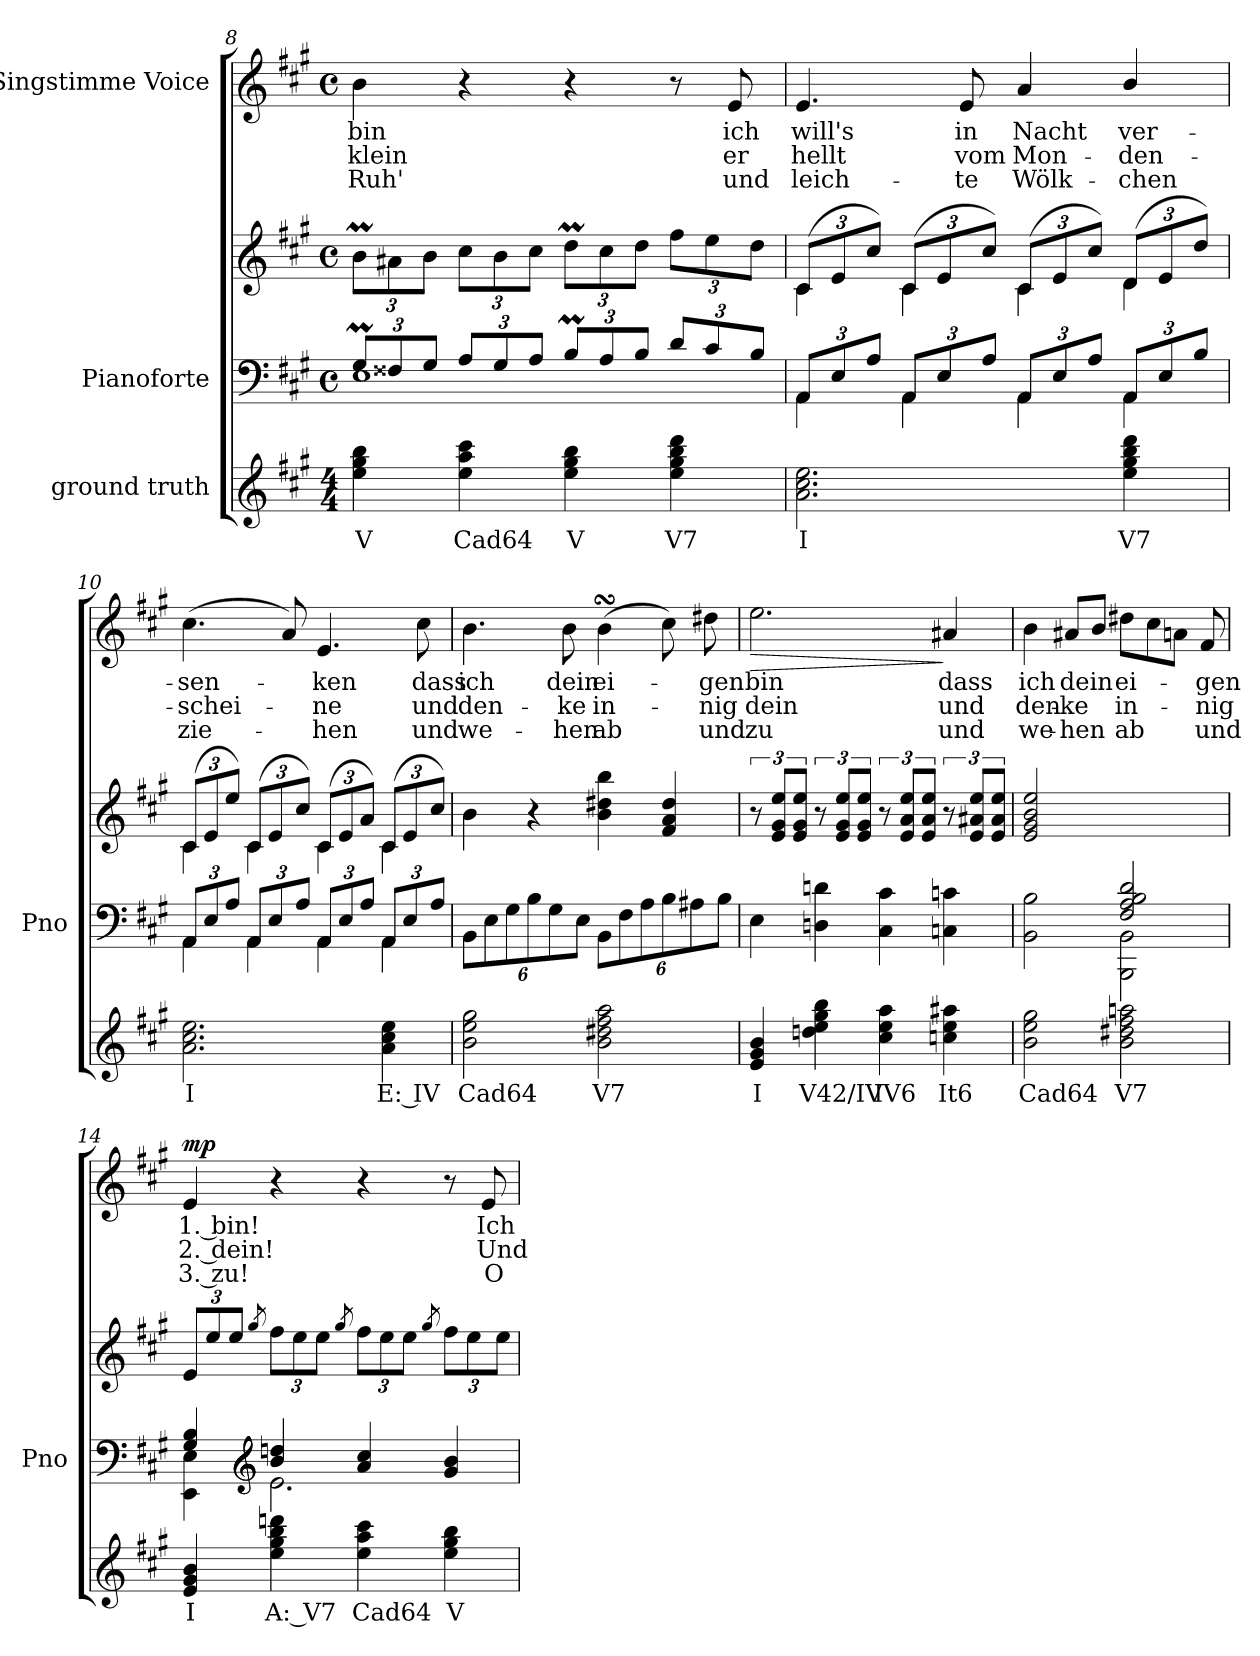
**kern	**text	**kern	**kern	**kern	**text	**text	**text	**dynam
*part3	*part3	*part2	*part2	*part1	*part1	*part1	*part1	*part1
*staff4	*staff4	*staff3	*staff2	*staff1	*staff1	*staff1	*staff1	*staff1
*I"ground truth	*	*I"Pianoforte	*	*I"Singstimme Voice	*	*	*	*
*	*	*I'Pno	*	*	*	*	*	*
*	*	*clefF4	*clefG2	*clefG2	*	*	*	*
*k[f#c#g#]	*	*k[f#c#g#]	*k[f#c#g#]	*k[f#c#g#]	*	*	*	*
*M4/4	*	*M4/4	*M4/4	*M4/4	*	*	*	*
*	*	*met(c)	*met(c)	*met(c)	*	*	*	*
=8	=8	=8	=8	=8	=8	=8	=8	=8
*	*	*Xbrackettup	*Xbrackettup	*	*	*	*	*
*	*	*^	*	*	*	*	*	*
!	!	!	!	!	!	!LO:LY:b	!LO:LY:b	!LO:LY:b	!
4ee 4gg# 4bb	V	12G#m/L	1E	12bM\L	4b\	bin	klein	Ruh'	.
.	.	12F##X/	.	12a#X\	.	.	.	.	.
.	.	12G#/J	.	12b\J	.	.	.	.	.
4ee 4aa 4ccc#	Cad64	12A/L	.	12cc#\L	4r	.	.	.	.
.	.	12G#/	.	12b\	.	.	.	.	.
.	.	12A/J	.	12cc#\J	.	.	.	.	.
4ee 4gg# 4bb	V	12BM/L	.	12ddM\L	4r	.	.	.	.
.	.	12A/	.	12cc#\	.	.	.	.	.
.	.	12B/J	.	12dd\J	.	.	.	.	.
4ee 4gg# 4bb 4ddd	V7	12d/L	.	12ff#\L	8r	.	.	.	.
.	.	12c#/	.	12ee\	.	.	.	.	.
!	!	!	!	!	!	!LO:LY:b	!LO:LY:b	!LO:LY:b	!
.	.	.	.	.	8e/	ich	er	und	.
.	.	12B/J	.	12dd\J	.	.	.	.	.
=9	=9	=9	=9	=9	=9	=9	=9	=9	=9
*	*	*	*	*^	*	*	*	*	*
!	!	!	!	!	!	!	!LO:LY:b	!LO:LY:b	!LO:LY:b	!
2.a 2.cc# 2.ee	I	12AA/L	4AA\	(<12c#/L	4c#\	4.e/	will's	hellt	leich-	.
.	.	12E/	.	12e/	.	.	.	.	.	.
.	.	12A/J	.	12cc#/J)	.	.	.	.	.	.
.	.	12AA/L	4AA\	(<12c#/L	4c#\	.	.	.	.	.
.	.	12E/	.	12e/	.	.	.	.	.	.
!	!	!	!	!	!	!	!LO:LY:b	!LO:LY:b	!LO:LY:b	!
.	.	.	.	.	.	8e/	in	vom	-te	.
.	.	12A/J	.	12cc#/J)	.	.	.	.	.	.
!	!	!	!	!	!	!	!LO:LY:b	!LO:LY:b	!LO:LY:b	!
.	.	12AA/L	4AA\	(<12c#/L	4c#\	4a/	Nacht	Mon-	Wölk-	.
.	.	12E/	.	12e/	.	.	.	.	.	.
.	.	12A/J	.	12cc#/J)	.	.	.	.	.	.
!	!	!	!	!	!	!	!LO:LY:b	!LO:LY:b	!LO:LY:b	!
4ee 4gg# 4bb 4ddd	V7	12AA/L	4AA\	(<12d/L	4d\	4b/	ver-	-den-	-chen	.
.	.	12E/	.	12e/	.	.	.	.	.	.
.	.	12B/J	.	12dd/J)	.	.	.	.	.	.
=10	=10	=10	=10	=10	=10	=10	=10	=10	=10	=10
!	!	!	!	!	!	!	!LO:LY:b	!LO:LY:b	!LO:LY:b	!
2.a 2.cc# 2.ee	I	12AA/L	4AA\	(<12c#/L	4c#\	(>4.cc#\	-sen-	-schei-	zie-	.
.	.	12E/	.	12e/	.	.	.	.	.	.
.	.	12A/J	.	12ee/J)	.	.	.	.	.	.
.	.	12AA/L	4AA\	(<12c#/L	4c#\	.	.	.	.	.
.	.	12E/	.	12e/	.	.	.	.	.	.
.	.	.	.	.	.	8a/)	.	.	.	.
.	.	12A/J	.	12cc#/J)	.	.	.	.	.	.
!	!	!	!	!	!	!	!LO:LY:b	!LO:LY:b	!LO:LY:b	!
.	.	12AA/L	4AA\	(<12c#/L	4c#\	4.e/	-ken	-ne	-hen	.
.	.	12E/	.	12e/	.	.	.	.	.	.
.	.	12A/J	.	12a/J)	.	.	.	.	.	.
4a 4cc# 4ee	E: IV	12AA/L	4AA\	(<12c#/L	4c#\	.	.	.	.	.
.	.	12E/	.	12e/	.	.	.	.	.	.
!	!	!	!	!	!	!	!LO:LY:b	!LO:LY:b	!LO:LY:b	!
.	.	.	.	.	.	8cc#\	dass	und	und	.
.	.	12A/J	.	12cc#/J)	.	.	.	.	.	.
*	*	*v	*v	*	*	*	*	*	*	*
*	*	*	*v	*v	*	*	*	*	*
=11	=11	=11	=11	=11	=11	=11	=11	=11
!	!	!	!	!	!LO:LY:b	!LO:LY:b	!LO:LY:b	!
2b 2ee 2gg#	Cad64	12BB\L	4b\	4.b\	ich	den-	we-	.
.	.	12E\	.	.	.	.	.	.
.	.	12G#\	.	.	.	.	.	.
.	.	12B\	4r	.	.	.	.	.
.	.	12G#\	.	.	.	.	.	.
!	!	!	!	!	!LO:LY:b	!LO:LY:b	!LO:LY:b	!
.	.	.	.	8b\	dein	-ke	-hen	.
.	.	12E\J	.	.	.	.	.	.
!	!	!	!	!	!LO:LY:b	!LO:LY:b	!LO:LY:b	!
2b 2dd#X 2ff# 2aa	V7	12BB\L	4b\ 4dd#X\ 4bb\	(>4bsSSS\	ei-	in-	ab	.
.	.	12F#\	.	.	.	.	.	.
.	.	12A\	.	.	.	.	.	.
.	.	12B\	4f#/ 4a/ 4dd#/	8cc#\)	.	.	.	.
.	.	12A#X\	.	.	.	.	.	.
!	!	!	!	!	!LO:LY:b	!LO:LY:b	!LO:LY:b	!
.	.	.	.	8dd#X\	-gen	-nig	und	.
.	.	12B\J	.	.	.	.	.	.
=12	=12	=12	=12	=12	=12	=12	=12	=12
*	*	*	*brackettup	*	*	*	*	*
!	!	!	!	!	!LO:LY:b	!LO:LY:b	!LO:LY:b	!LO:HP:b
4e 4g# 4b	I	4E\	12r	2.ee\	bin	dein	zu	>
.	.	.	12e/ 12g#/ 12ee/L	.	.	.	.	.
.	.	.	12e/ 12g#/ 12ee/J	.	.	.	.	.
4ddn 4ee 4gg# 4bb	V42/IV	4Dn\ 4dn\	12r	.	.	.	.	.
.	.	.	12e/ 12g#/ 12ee/L	.	.	.	.	.
.	.	.	12e/ 12g#/ 12ee/J	.	.	.	.	.
4cc# 4ee 4aa	IV6	4C#\ 4c#\	12r	.	.	.	.	.
.	.	.	12e/ 12a/ 12ee/L	.	.	.	.	.
.	.	.	12e/ 12a/ 12ee/J	.	.	.	.	.
!	!	!	!	!	!LO:LY:b	!LO:LY:b	!LO:LY:b	!
4ccn 4ee 4aa#X	It6	4Cn\ 4cn\	12r	4a#X/	dass	und	und	]
.	.	.	12e/ 12a#X/ 12ee/L	.	.	.	.	.
.	.	.	12e/ 12a#/ 12ee/J	.	.	.	.	.
=13	=13	=13	=13	=13	=13	=13	=13	=13
*	*	*^	*	*	*	*	*	*
!	!	!	!	!	!	!LO:LY:b	!LO:LY:b	!LO:LY:b	!
2b 2ee 2gg#	Cad64	2ryy	2BB\ 2B\	2e/ 2g#/ 2b/ 2ee/	4b\	ich	den-	we-	.
!	!	!	!	!	!	!LO:LY:b	!LO:LY:b	!LO:LY:b	!
.	.	.	.	.	8a#X/L	dein	-ke	-hen	.
.	.	.	.	.	8b/J	.	.	.	.
!	!	!	!	!	!	!LO:LY:b	!LO:LY:b	!LO:LY:b	!
2b 2dd#X 2ff# 2aan	V7	2F#/ 2A/ 2B/ 2d/	2BBB\ 2BB\	2ryy	8dd#X\L	ei-	in-	ab	.
.	.	.	.	.	8cc#\	.	.	.	.
.	.	.	.	.	8an\J	.	.	.	.
!	!	!	!	!	!	!LO:LY:b	!LO:LY:b	!LO:LY:b	!
.	.	.	.	.	8f#/	-gen	-nig	und	.
=14	=14	=14	=14	=14	=14	=14	=14	=14	=14
*	*	*	*	*Xbrackettup	*	*	*	*	*
!	!	!	!	!	!	!LO:LY:b	!LO:LY:b	!LO:LY:b	!LO:DY:a
4e 4g# 4b	I	4G#/ 4B/	4EE\ 4E\	12e/L	4e/	1. bin!	2. dein!	3. zu!	mp
.	.	.	.	12ee/	.	.	.	.	.
.	.	.	.	12ee/J	.	.	.	.	.
*	*	*clefG2	*	*	*	*	*	*	*
.	.	.	.	8qgg#/	.	.	.	.	.
4ee 4gg# 4bb 4dddn	A: V7	4b/ 4ddn/	2.e\	12ff#\L	4r	.	.	.	.
.	.	.	.	12ee\	.	.	.	.	.
.	.	.	.	12ee\J	.	.	.	.	.
.	.	.	.	8qgg#/	.	.	.	.	.
4ee 4aa 4ccc#	Cad64	4a/ 4cc#/	.	12ff#\L	4r	.	.	.	.
.	.	.	.	12ee\	.	.	.	.	.
.	.	.	.	12ee\J	.	.	.	.	.
.	.	.	.	8qgg#/	.	.	.	.	.
4ee 4gg# 4bb	V	4g#/ 4b/	.	12ff#\L	8r	.	.	.	.
.	.	.	.	12ee\	.	.	.	.	.
!	!	!	!	!	!	!LO:LY:b	!LO:LY:b	!LO:LY:b	!
.	.	.	.	.	8e/	Ich	Und	O	.
.	.	.	.	12ee\J	.	.	.	.	.
*	*	*v	*v	*	*	*	*	*	*
=	=	=	=	=	=	=	=	=
*-	*-	*-	*-	*-	*-	*-	*-	*-
